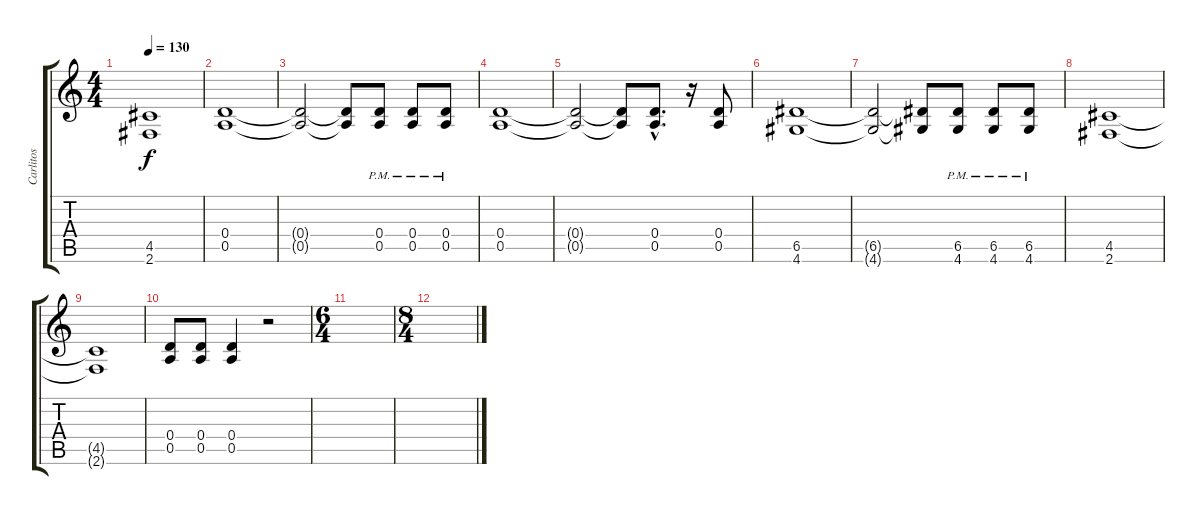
\track ("Carlitos" "Carlitos") {instrument distortionguitar}
\staff {score tabs}
\tuning (E4 B3 G3 D3 A2 E2) {hide}
\ts (4 4)
\tempo 130
\clef g2
\ks c
(4.5{t} 2.6{t}).1{dy f} |
(0.4 0.5).1 |
(0.4{t} 0.5{t}).2 (0.4{t} 0.5{t}).8 (0.4{pm} 0.5{pm}).8 (0.4{pm} 0.5{pm}).8 (0.4{pm} 0.5{pm}).8 |
(0.4 0.5).1 |
(0.4{t} 0.5{t}).2 (0.4{t} 0.5{t}).8 (0.4{hac} 0.5{hac}).8{d} r.16 (0.4 0.5).8 |
(6.5 4.6).1 |
(6.5{t} 4.6{t}).2 (6.5{t} 4.6{t}).8 (6.5{pm} 4.6{pm}).8 (6.5{pm} 4.6{pm}).8 (6.5{pm} 4.6{pm}).8 |
(4.5 2.6).1 |
(4.5{t} 2.6{t}).1 |
(0.4 0.5).8 (0.4 0.5).8 (0.4 0.5).4 r.2 |
\ts (6 4)
|
\ts (8 4)
